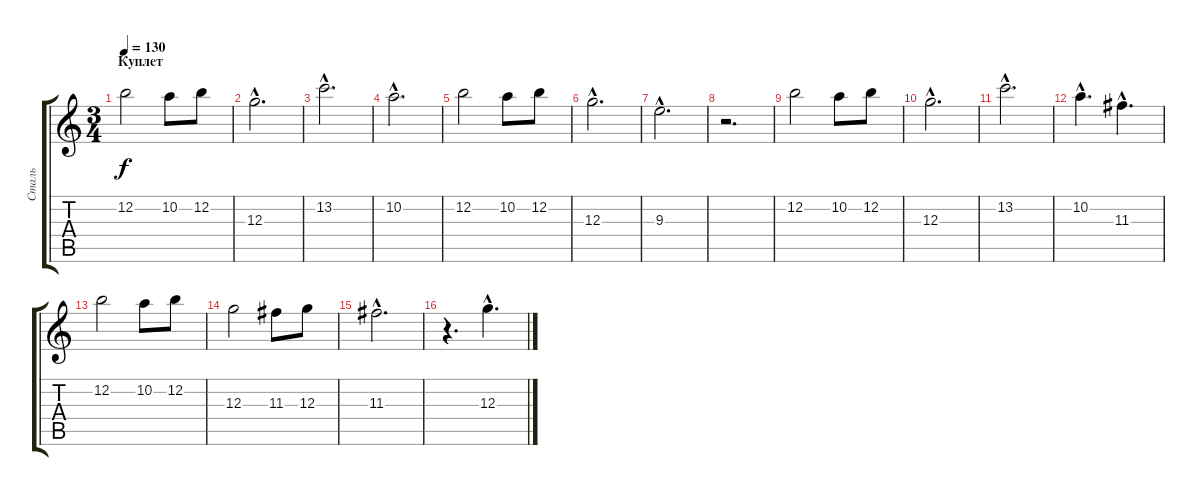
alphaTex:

\track ("Сталь" "Сталь") {instrument acousticguitarsteel}
\staff {score tabs}
\tuning (E4 B3 G3 D3 A2 E2) {hide}
\ts (3 4)
\section ("" "Куплет")
\tempo 130
\clef g2
\ks c
12.2.2{dy f} 10.2.8 12.2.8 |
12.3{hac}.2{d} |
13.2{hac}.2{d} |
10.2{hac}.2{d} |
12.2.2 10.2.8 12.2.8 |
12.3{hac}.2{d} |
9.3{hac}.2{d} |
r.2{d} |
12.2.2 10.2.8 12.2.8 |
12.3{hac}.2{d} |
13.2{hac}.2{d} |
10.2{hac}.4{d} 11.3{hac}.4{d} |
12.2.2 10.2.8 12.2.8 |
12.3.2 11.3.8 12.3.8 |
11.3{hac}.2{d} |
r.4{d} 12.3{hac}.4{d}
